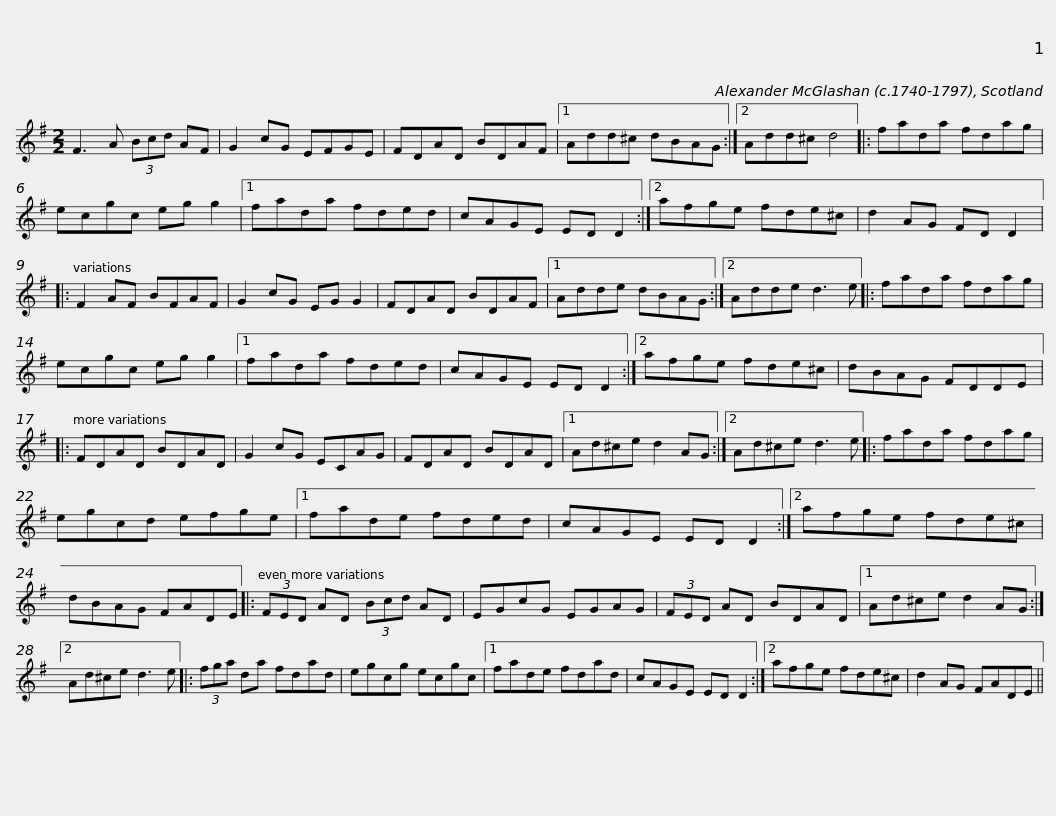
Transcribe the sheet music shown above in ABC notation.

X:1
L:1/8
M:2/2
I:linebreak $
K:G
V:1 treble
V:1
 F3 A (3Bcd AF | G2 cG EFGE | FDAD BDAF |1 Add^c dBAG :|2 Add^c d4 |:$ %5
 fada fdag | ecgc eg g2 |1 fada fded | cAGE ED D2 :|2 afge fde^c |$ %10
 d2 AG FD D2 |: F2 AF BFAF | G2 cG EG G2 | FDAD BDAF |1 Adde dBAG :|2 %15
 Adde d3 e |:$ fada fdag | ecgc eg g2 |1 fada fded | cAGE ED D2 :|2 %20
 afge fde^c |$ dBAG FDDE |: FDAD BDAD | G2 cG ECAG | FDAD BDAD |1 %25
 Ad^ce d2 AG :|2$ Ad^ce d3 e |: fada fdag | egcd efge |1 fade fded | %30
 cAGE ED D2 :|2$ afge fde^c | dBAG FADE |: (3FED AD (3Bcd AD | EGcG EGAG | %35
 (3FED AD BDAD |1$ Ad^ce d2 AG :|2 Ad^ce d3 e |: (3fga da fdad | egcg ecgc |1 %40
 fade fdad |$ cAGE ED D2 :|2 afge fde^c | d2 AG FADE || %44
